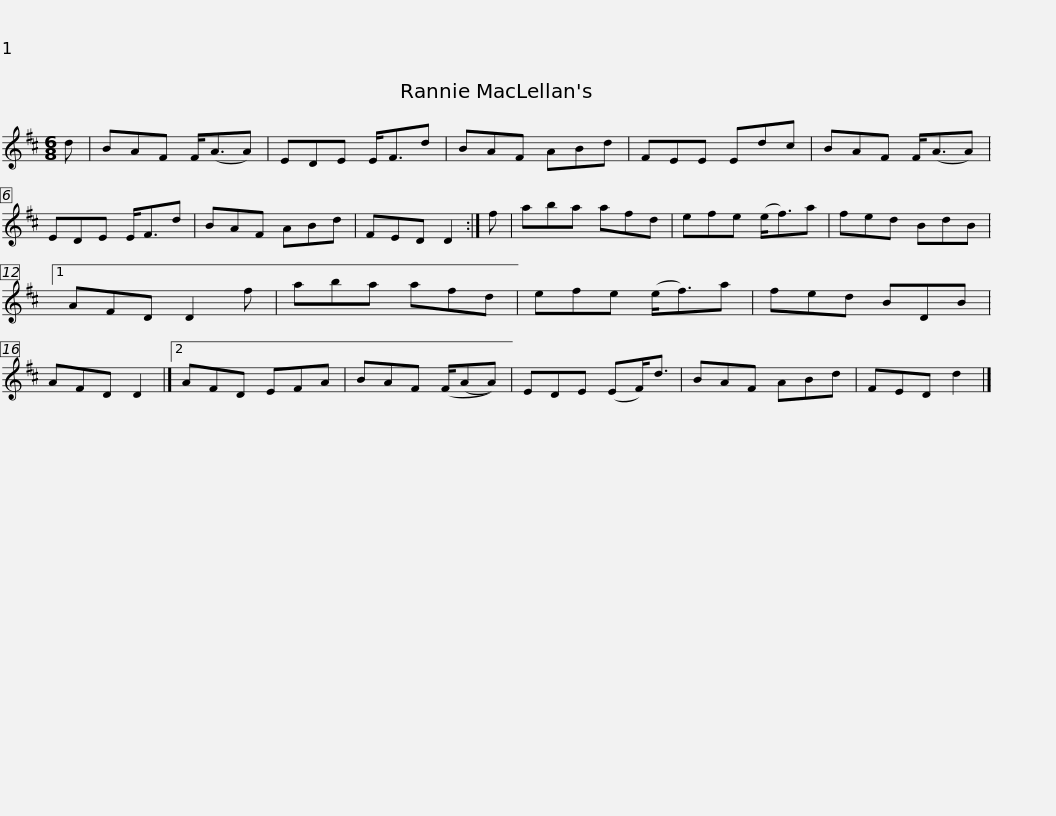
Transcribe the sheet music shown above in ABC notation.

X:1
L:1/8
M:6/8
I:linebreak $
K:D
V:1 treble
V:1
 d | BAF F<(AA) | EDE E<Fd | BAF ABd | FEE Edc | %5
 BAF F<(AA) | EDE E<Fd | BAF ABd |$ FED D2 :| f | %10
 aba afd | efe (e<f)a | fed BdB |1 AFD D2 f | aba afd | %15
 efe (e<f)a |$ fed BDB | AFD D2 |]2 AFD EFA | BAF (F/(AA)) | %20
 EDE (EF<)d | BAF ABd | FED d2 |] %23
